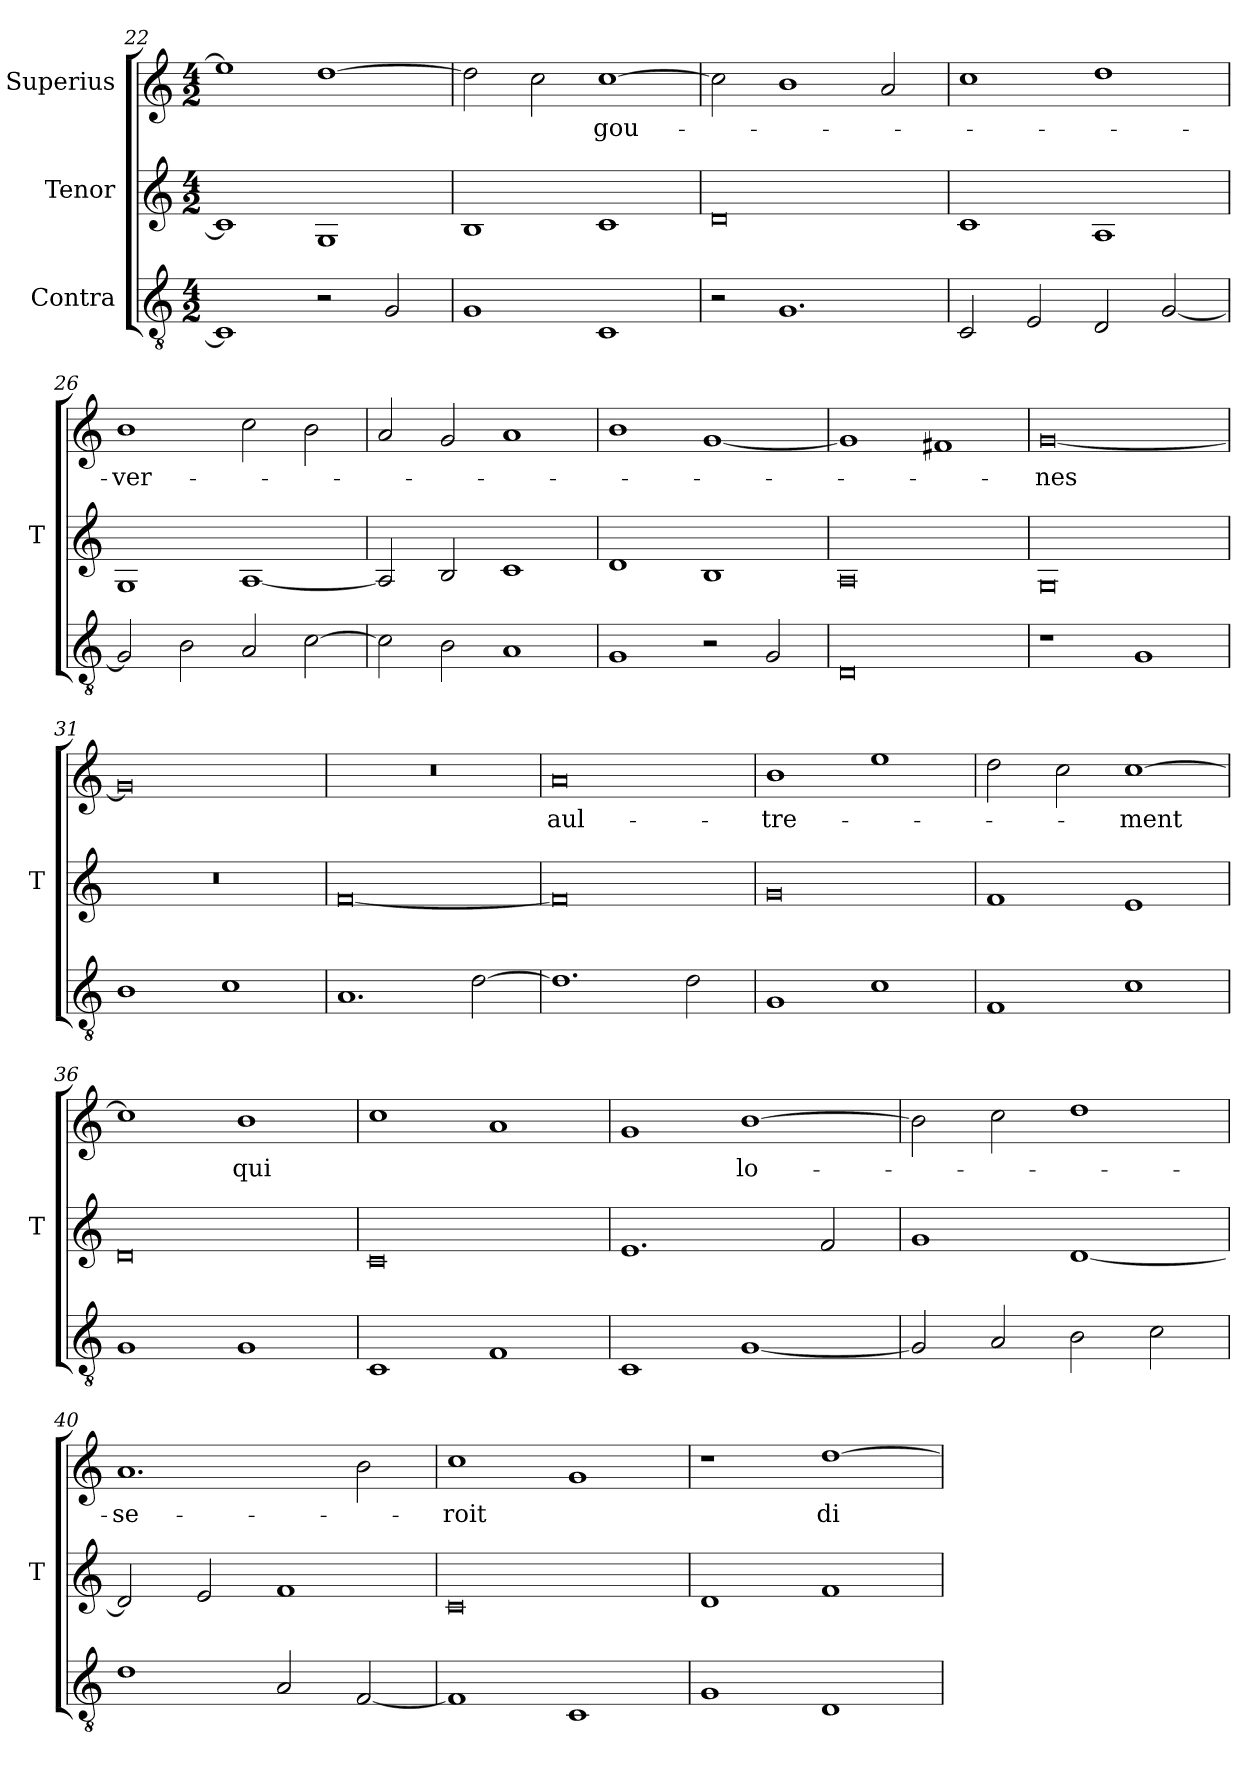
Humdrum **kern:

**kern	**kern	**kern	**text
*part3	*part2	*part1	*part1
*staff3	*staff2	*staff1	*staff1
*I"Contra	*I"Tenor	*I"Superius	*
*	*I'T	*	*
*clefGv2	*clefG2	*clefG2	*
*M4/2	*M4/2	*M4/2	*
=22	=22	=22	=22
1C]	1c]	1ee]	.
2r	1G	[1dd	.
2G	.	.	.
=23	=23	=23	=23
1G	1B	2dd]	.
.	.	2cc	.
1C	1c	[1cc	gou-
=24	=24	=24	=24
2r	0d	2cc]	.
1.G	.	1b	.
.	.	2a	.
=25	=25	=25	=25
2C	1c	1cc	.
2E	.	.	.
2D	1A	1dd	.
[2G	.	.	.
=26	=26	=26	=26
2G]	1G	1b	-ver-
2B	.	.	.
2A	[1A	2cc	.
[2c	.	2b	.
=27	=27	=27	=27
2c]	2A]	2a	.
2B	2B	2g	.
1A	1c	1a	.
=28	=28	=28	=28
1G	1d	1b	.
2r	1B	[1g	.
2G	.	.	.
=29	=29	=29	=29
0D	0A	1g]	.
.	.	1f#X	.
=30	=30	=30	=30
1r	0G	[0g	-nes
1G	.	.	.
=31	=31	=31	=31
1B	0r	0g]	.
1c	.	.	.
=32	=32	=32	=32
1.A	[0f	0r	.
[2d	.	.	.
=33	=33	=33	=33
1.d]	0f]	0a	aul-
2d	.	.	.
=34	=34	=34	=34
1G	0g	1b	-tre-
1c	.	1ee	.
=35	=35	=35	=35
1F	1f	2dd	.
.	.	2cc	.
1c	1e	[1cc	-ment
=36	=36	=36	=36
1G	0d	1cc]	.
1G	.	1b	-qui
=37	=37	=37	=37
1C	0c	1cc	.
1F	.	1a	.
=38	=38	=38	=38
1C	1.e	1g	.
[1G	.	[1b	lo-
.	2f	.	.
=39	=39	=39	=39
2G]	1g	2b]	.
2A	.	2cc	.
2B	[1d	1dd	.
2c	.	.	.
=40	=40	=40	=40
1d	2d]	1.a	-se-
.	2e	.	.
2A	1f	.	.
[2F	.	2b	.
=41	=41	=41	=41
1F]	0c	1cc	-roit
1C	.	1g	.
=42	=42	=42	=42
1G	1d	1r	.
1D	1f	[1dd	di-
=	=	=	=
*-	*-	*-	*-
